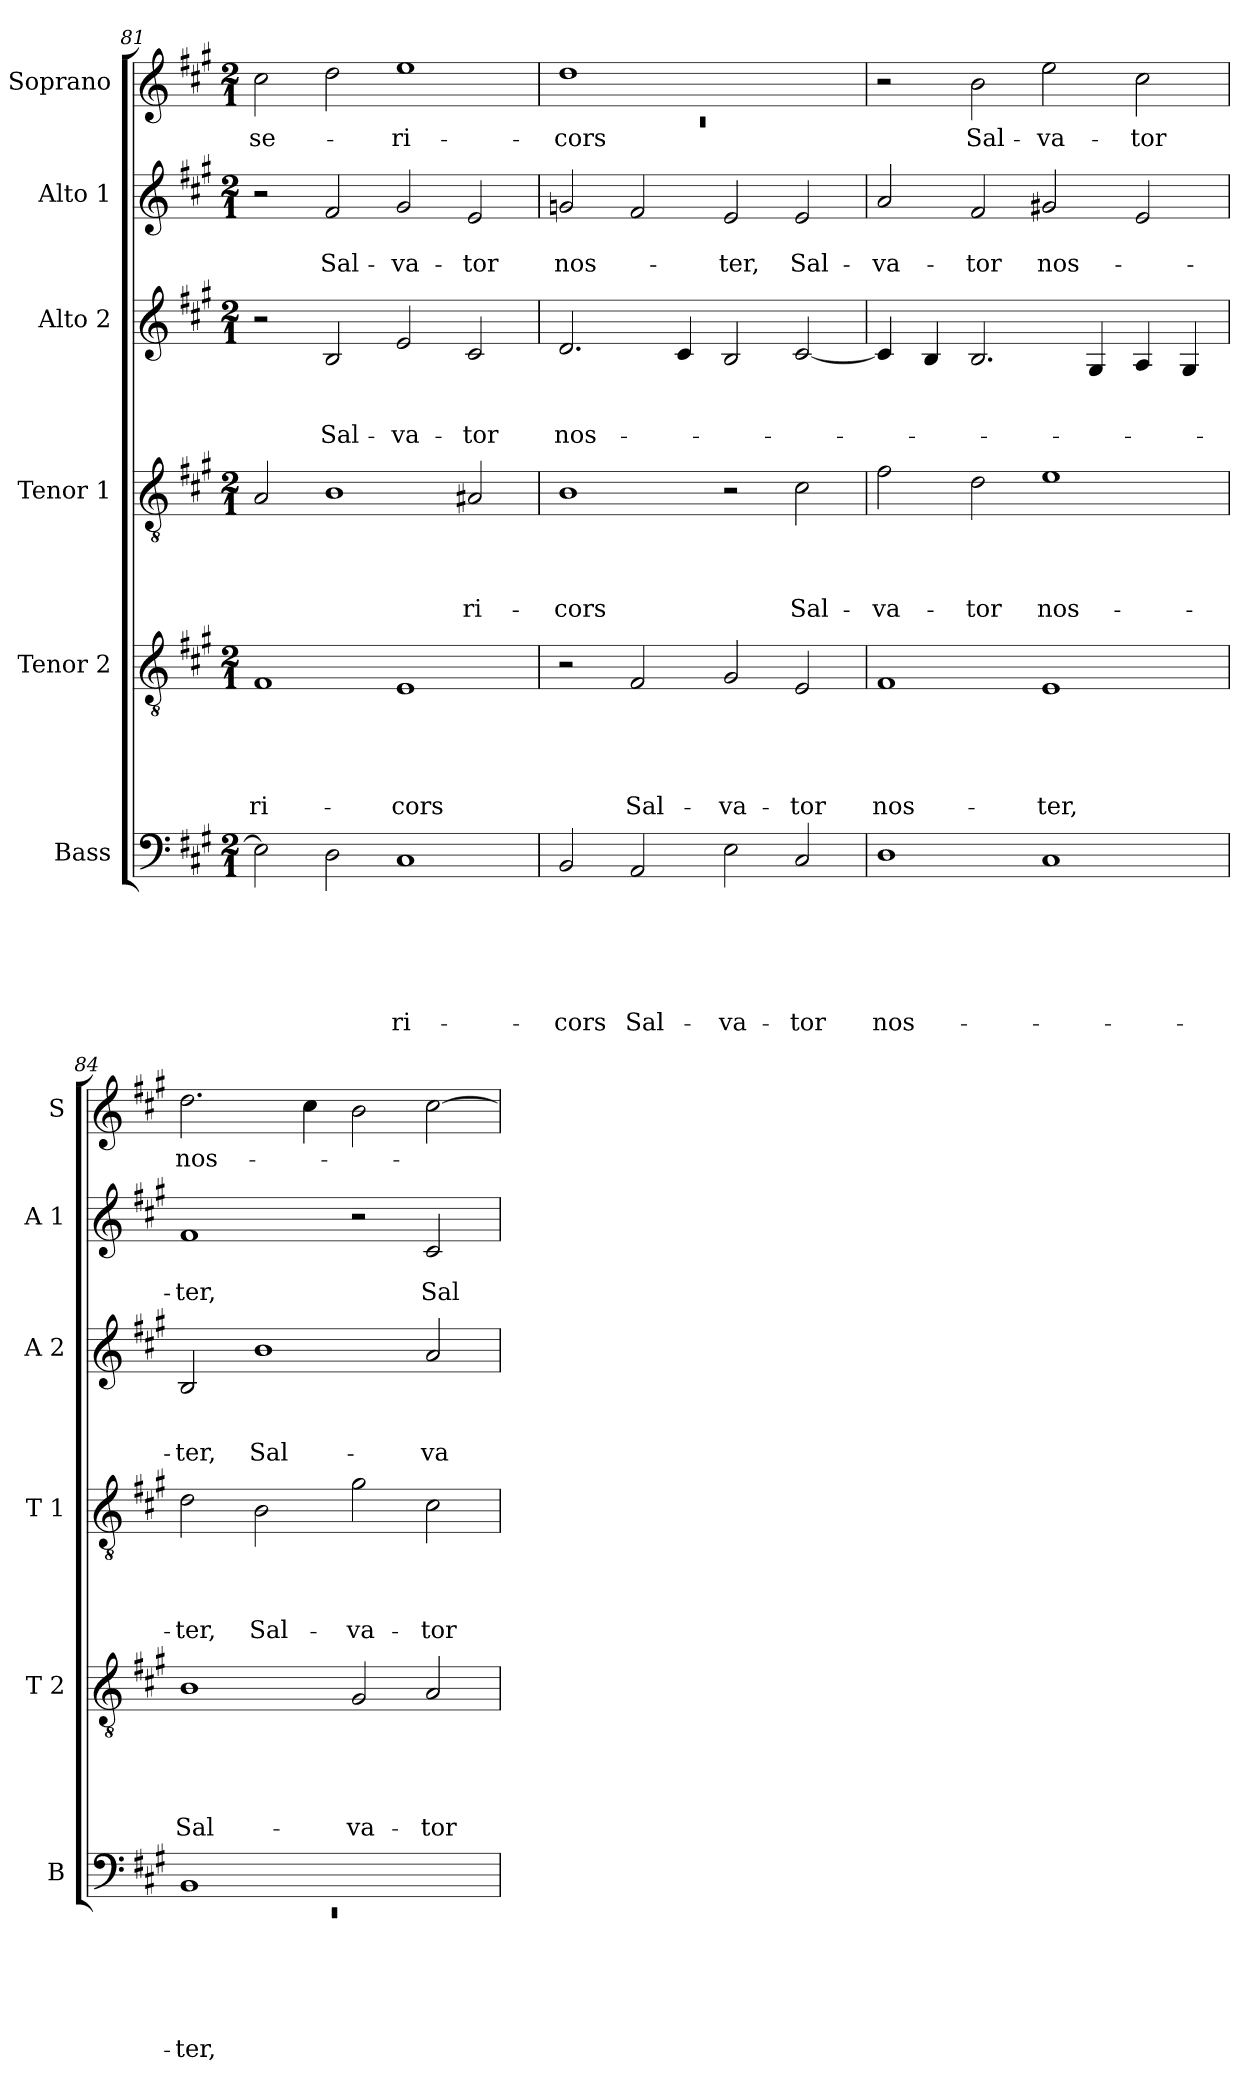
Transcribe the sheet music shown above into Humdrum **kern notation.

**kern	**text	**text	**text	**text	**text	**text	**kern	**text	**text	**text	**text	**text	**kern	**text	**text	**text	**text	**kern	**text	**text	**text	**kern	**text	**text	**kern	**text
*part6	*part6	*part6	*part6	*part6	*part6	*part6	*part5	*part5	*part5	*part5	*part5	*part5	*part4	*part4	*part4	*part4	*part4	*part3	*part3	*part3	*part3	*part2	*part2	*part2	*part1	*part1
*staff6	*staff6	*staff6	*staff6	*staff6	*staff6	*staff6	*staff5	*staff5	*staff5	*staff5	*staff5	*staff5	*staff4	*staff4	*staff4	*staff4	*staff4	*staff3	*staff3	*staff3	*staff3	*staff2	*staff2	*staff2	*staff1	*staff1
*I"Bass	*	*	*	*	*	*	*I"Tenor 2	*	*	*	*	*	*I"Tenor 1	*	*	*	*	*I"Alto 2	*	*	*	*I"Alto 1	*	*	*I"Soprano	*
*I'B	*	*	*	*	*	*	*I'T 2	*	*	*	*	*	*I'T 1	*	*	*	*	*I'A 2	*	*	*	*I'A 1	*	*	*I'S	*
*clefF4	*	*	*	*	*	*	*clefGv2	*	*	*	*	*	*clefGv2	*	*	*	*	*clefG2	*	*	*	*clefG2	*	*	*clefG2	*
*k[f#c#g#]	*	*	*	*	*	*	*k[f#c#g#]	*	*	*	*	*	*k[f#c#g#]	*	*	*	*	*k[f#c#g#]	*	*	*	*k[f#c#g#]	*	*	*k[f#c#g#]	*
*A:	*	*	*	*	*	*	*A:	*	*	*	*	*	*A:	*	*	*	*	*A:	*	*	*	*A:	*	*	*A:	*
*M2/1	*	*	*	*	*	*	*M2/1	*	*	*	*	*	*M2/1	*	*	*	*	*M2/1	*	*	*	*M2/1	*	*	*M2/1	*
=81	=81	=81	=81	=81	=81	=81	=81	=81	=81	=81	=81	=81	=81	=81	=81	=81	=81	=81	=81	=81	=81	=81	=81	=81	=81	=81
!	!	!	!	!	!	!	!	!	!	!	!	!LO:LY:b	!	!	!	!	!	!	!	!	!	!	!	!	!	!LO:LY:b
2E\]	.	.	.	.	.	.	1F#	.	.	.	.	-ri-	2A/	.	.	.	.	2r	.	.	.	2r	.	.	2cc#\	-se-
!	!	!	!	!	!	!	!	!	!	!	!	!	!	!	!	!	!	!	!	!	!LO:LY:b	!	!	!LO:LY:b	!	!
2D\	.	.	.	.	.	.	.	.	.	.	.	.	1B	.	.	.	.	2B/	.	.	Sal-	2f#/	.	Sal-	2dd\	.
!	!	!	!	!	!	!LO:LY:b	!	!	!	!	!	!LO:LY:b	!	!	!	!	!	!	!	!	!LO:LY:b	!	!	!LO:LY:b	!	!LO:LY:b
1C#	.	.	.	.	.	-ri-	1E	.	.	.	.	-cors	.	.	.	.	.	2e/	.	.	-va-	2g#/	.	-va-	1ee	-ri-
!	!	!	!	!	!	!	!	!	!	!	!	!	!	!	!	!	!LO:LY:b	!	!	!	!LO:LY:b	!	!	!LO:LY:b	!	!
.	.	.	.	.	.	.	.	.	.	.	.	.	2A#X/	.	.	.	-ri-	2c#/	.	.	-tor	2e/	.	-tor	.	.
!!LO:PB:g=z
=82	=82	=82	=82	=82	=82	=82	=82	=82	=82	=82	=82	=82	=82	=82	=82	=82	=82	=82	=82	=82	=82	=82	=82	=82	=82	=82
*	*	*	*	*	*	*	*	*	*	*	*	*	*	*	*	*	*	*	*	*	*	*	*	*	*^	*
!	!	!	!	!	!	!LO:LY:b	!	!	!	!	!	!	!	!	!	!	!LO:LY:b	!	!	!	!LO:LY:b	!	!	!LO:LY:b	!	!LO:N:vis=1	!LO:LY:b
2BB/	.	.	.	.	.	-cors	2r	.	.	.	.	.	1B	.	.	.	-cors	2.d/	.	.	nos-	2gn/	.	nos-	1dd	0rc	-cors
!	!	!	!	!	!	!LO:LY:b	!	!	!	!	!	!LO:LY:b	!	!	!	!	!	!	!	!	!	!	!	!	!	!	!
2AA/	.	.	.	.	.	Sal-	2F#/	.	.	.	.	Sal-	.	.	.	.	.	.	.	.	.	2f#/	.	.	.	.	.
.	.	.	.	.	.	.	.	.	.	.	.	.	.	.	.	.	.	4c#/	.	.	.	.	.	.	.	.	.
!	!	!	!	!	!	!LO:LY:b	!	!	!	!	!	!LO:LY:b	!	!	!	!	!	!	!	!	!	!	!	!LO:LY:b	!	!	!
2E\	.	.	.	.	.	-va-	2G#/	.	.	.	.	-va-	2r	.	.	.	.	2B/	.	.	.	2e/	.	-ter,	1ryy	.	.
!	!	!	!	!	!	!LO:LY:b	!	!	!	!	!	!LO:LY:b	!	!	!	!	!LO:LY:b	!	!	!	!	!	!	!LO:LY:b	!	!	!
2C#/	.	.	.	.	.	-tor	2E/	.	.	.	.	-tor	2c#\	.	.	.	Sal-	[<2c#/	.	.	.	2e/	.	Sal-	.	.	.
*	*	*	*	*	*	*	*	*	*	*	*	*	*	*	*	*	*	*	*	*	*	*	*	*	*v	*v	*
=83	=83	=83	=83	=83	=83	=83	=83	=83	=83	=83	=83	=83	=83	=83	=83	=83	=83	=83	=83	=83	=83	=83	=83	=83	=83	=83
!	!	!	!	!	!	!LO:LY:b	!	!	!	!	!	!LO:LY:b	!	!	!	!	!LO:LY:b	!	!	!	!	!	!	!LO:LY:b	!	!
1D	.	.	.	.	.	nos-	1F#	.	.	.	.	nos-	2f#\	.	.	.	-va-	4c#/]	.	.	.	2a/	.	-va-	2r	.
.	.	.	.	.	.	.	.	.	.	.	.	.	.	.	.	.	.	4B/	.	.	.	.	.	.	.	.
!	!	!	!	!	!	!	!	!	!	!	!	!	!	!	!	!	!LO:LY:b	!	!	!	!	!	!	!LO:LY:b	!	!LO:LY:b
.	.	.	.	.	.	.	.	.	.	.	.	.	2d\	.	.	.	-tor	2.B/	.	.	.	2f#/	.	-tor	2b\	Sal-
!	!	!	!	!	!	!	!	!	!	!	!	!LO:LY:b	!	!	!	!	!LO:LY:b	!	!	!	!	!	!	!LO:LY:b	!	!LO:LY:b
1C#	.	.	.	.	.	.	1E	.	.	.	.	-ter,	1e	.	.	.	nos-	.	.	.	.	2g#X/	.	nos-	2ee\	-va-
.	.	.	.	.	.	.	.	.	.	.	.	.	.	.	.	.	.	4G#/	.	.	.	.	.	.	.	.
!	!	!	!	!	!	!	!	!	!	!	!	!	!	!	!	!	!	!	!	!	!	!	!	!	!	!LO:LY:b
.	.	.	.	.	.	.	.	.	.	.	.	.	.	.	.	.	.	4A/	.	.	.	2e/	.	.	2cc#\	-tor
.	.	.	.	.	.	.	.	.	.	.	.	.	.	.	.	.	.	4G#/	.	.	.	.	.	.	.	.
=84	=84	=84	=84	=84	=84	=84	=84	=84	=84	=84	=84	=84	=84	=84	=84	=84	=84	=84	=84	=84	=84	=84	=84	=84	=84	=84
*^	*	*	*	*	*	*	*	*	*	*	*	*	*	*	*	*	*	*	*	*	*	*	*	*	*	*
!	!LO:N:vis=1	!	!	!	!	!	!LO:LY:b	!	!	!	!	!	!LO:LY:b	!	!	!	!	!LO:LY:b	!	!	!	!LO:LY:b	!	!	!LO:LY:b	!	!LO:LY:b
1BB	0rEE	.	.	.	.	.	-ter,	1B	.	.	.	.	Sal-	2d\	.	.	.	-ter,	2B/	.	.	-ter,	1f#	.	-ter,	2.dd\	nos-
!	!	!	!	!	!	!	!	!	!	!	!	!	!	!	!	!	!	!LO:LY:b	!	!	!	!LO:LY:b	!	!	!	!	!
.	.	.	.	.	.	.	.	.	.	.	.	.	.	2B\	.	.	.	Sal-	1b	.	.	Sal-	.	.	.	.	.
.	.	.	.	.	.	.	.	.	.	.	.	.	.	.	.	.	.	.	.	.	.	.	.	.	.	4cc#\	.
!	!	!	!	!	!	!	!	!	!	!	!	!	!LO:LY:b	!	!	!	!	!LO:LY:b	!	!	!	!	!	!	!	!	!
1ryy	.	.	.	.	.	.	.	2G#/	.	.	.	.	-va-	2g#\	.	.	.	-va-	.	.	.	.	2r	.	.	2b\	.
!	!	!	!	!	!	!	!	!	!	!	!	!	!LO:LY:b	!	!	!	!	!LO:LY:b	!	!	!	!LO:LY:b	!	!	!LO:LY:b	!	!
.	.	.	.	.	.	.	.	2A/	.	.	.	.	-tor	2c#\	.	.	.	-tor	2a/	.	.	-va-	2c#/	.	Sal-	[>2cc#\	.
*v	*v	*	*	*	*	*	*	*	*	*	*	*	*	*	*	*	*	*	*	*	*	*	*	*	*	*	*
=	=	=	=	=	=	=	=	=	=	=	=	=	=	=	=	=	=	=	=	=	=	=	=	=	=	=
*-	*-	*-	*-	*-	*-	*-	*-	*-	*-	*-	*-	*-	*-	*-	*-	*-	*-	*-	*-	*-	*-	*-	*-	*-	*-	*-
